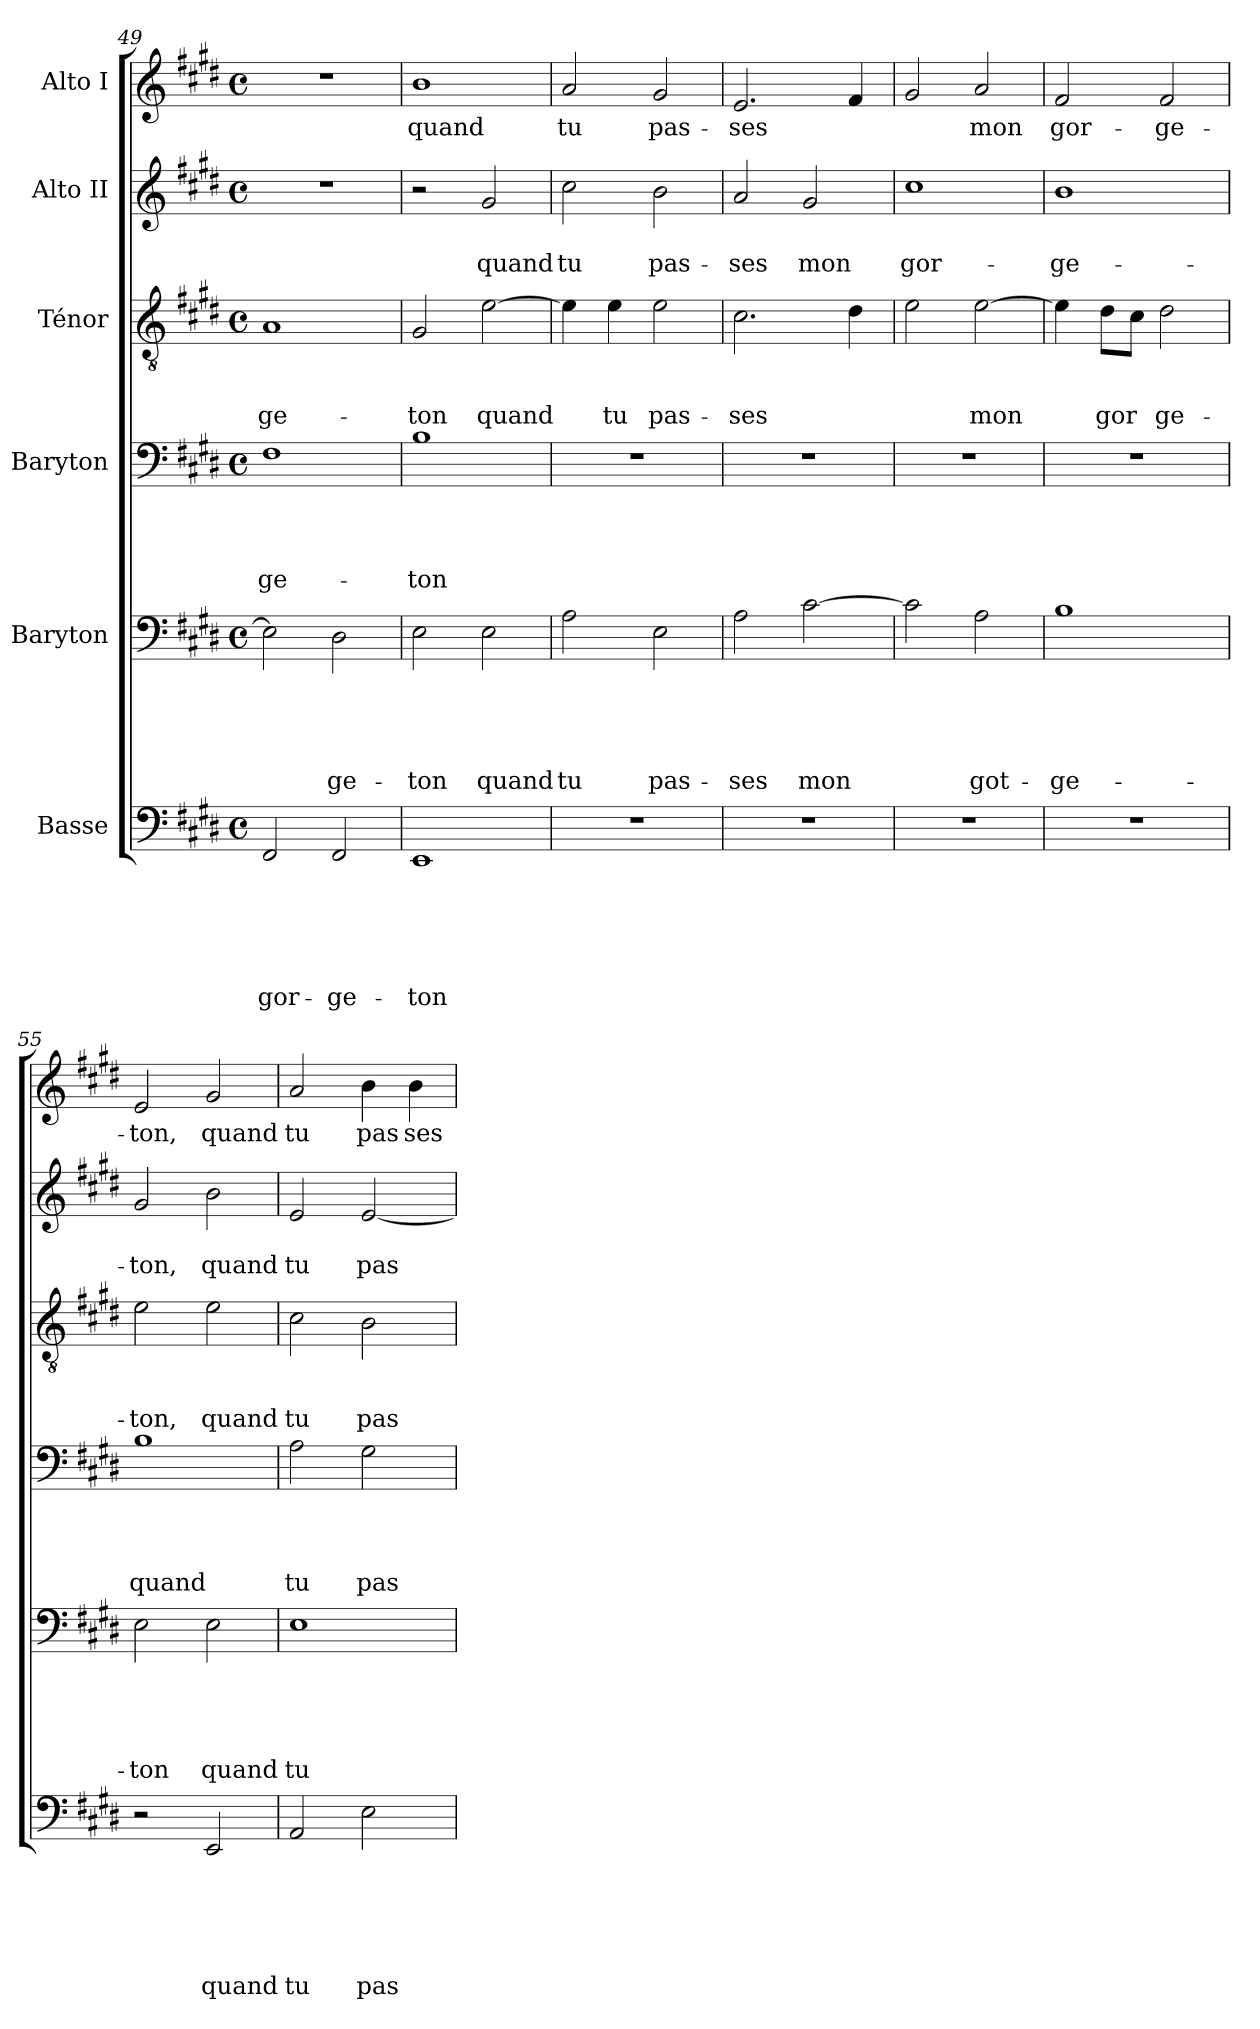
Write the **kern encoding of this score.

**kern	**text	**text	**text	**text	**text	**text	**kern	**text	**text	**text	**text	**text	**kern	**text	**text	**text	**text	**kern	**text	**text	**text	**kern	**text	**text	**kern	**text
*part6	*part6	*part6	*part6	*part6	*part6	*part6	*part5	*part5	*part5	*part5	*part5	*part5	*part4	*part4	*part4	*part4	*part4	*part3	*part3	*part3	*part3	*part2	*part2	*part2	*part1	*part1
*staff6	*staff6	*staff6	*staff6	*staff6	*staff6	*staff6	*staff5	*staff5	*staff5	*staff5	*staff5	*staff5	*staff4	*staff4	*staff4	*staff4	*staff4	*staff3	*staff3	*staff3	*staff3	*staff2	*staff2	*staff2	*staff1	*staff1
*I"Basse	*	*	*	*	*	*	*I"Baryton	*	*	*	*	*	*I"Baryton	*	*	*	*	*I"Ténor	*	*	*	*I"Alto II	*	*	*I"Alto I	*
!!LO:PB:g=z
*clefF4	*	*	*	*	*	*	*clefF4	*	*	*	*	*	*clefF4	*	*	*	*	*clefGv2	*	*	*	*clefG2	*	*	*clefG2	*
*k[f#c#g#d#]	*	*	*	*	*	*	*k[f#c#g#d#]	*	*	*	*	*	*k[f#c#g#d#]	*	*	*	*	*k[f#c#g#d#]	*	*	*	*k[f#c#g#d#]	*	*	*k[f#c#g#d#]	*
*E:	*	*	*	*	*	*	*E:	*	*	*	*	*	*E:	*	*	*	*	*E:	*	*	*	*E:	*	*	*E:	*
*M4/4	*	*	*	*	*	*	*M4/4	*	*	*	*	*	*M4/4	*	*	*	*	*M4/4	*	*	*	*M4/4	*	*	*M4/4	*
*met(c)	*	*	*	*	*	*	*met(c)	*	*	*	*	*	*met(c)	*	*	*	*	*met(c)	*	*	*	*met(c)	*	*	*met(c)	*
=49	=49	=49	=49	=49	=49	=49	=49	=49	=49	=49	=49	=49	=49	=49	=49	=49	=49	=49	=49	=49	=49	=49	=49	=49	=49	=49
!	!	!	!	!	!	!LO:LY:b	!	!	!	!	!	!	!	!	!	!	!LO:LY:b	!	!	!	!LO:LY:b	!	!	!	!	!
2FF#/	.	.	.	.	.	gor-	2E\]	.	.	.	.	.	1F#	.	.	.	-ge-	1A	.	.	-ge-	1r	.	.	1r	.
!	!	!	!	!	!	!LO:LY:b	!	!	!	!	!	!LO:LY:b	!	!	!	!	!	!	!	!	!	!	!	!	!	!
2FF#/	.	.	.	.	.	-ge-	2D#\	.	.	.	.	-ge-	.	.	.	.	.	.	.	.	.	.	.	.	.	.
=50	=50	=50	=50	=50	=50	=50	=50	=50	=50	=50	=50	=50	=50	=50	=50	=50	=50	=50	=50	=50	=50	=50	=50	=50	=50	=50
!	!	!	!	!	!	!LO:LY:b	!	!	!	!	!	!LO:LY:b	!	!	!	!	!LO:LY:b	!	!	!	!LO:LY:b	!	!	!	!	!LO:LY:b
1EE	.	.	.	.	.	-ton	2E\	.	.	.	.	-ton	1B	.	.	.	-ton	2G#/	.	.	-ton	2r	.	.	1b	quand
!	!	!	!	!	!	!	!	!	!	!	!	!LO:LY:b	!	!	!	!	!	!	!	!	!LO:LY:b	!	!	!LO:LY:b	!	!
.	.	.	.	.	.	.	2E\	.	.	.	.	quand	.	.	.	.	.	[>2e\	.	.	quand	2g#/	.	quand	.	.
=51	=51	=51	=51	=51	=51	=51	=51	=51	=51	=51	=51	=51	=51	=51	=51	=51	=51	=51	=51	=51	=51	=51	=51	=51	=51	=51
!	!	!	!	!	!	!	!	!	!	!	!	!LO:LY:b	!	!	!	!	!	!	!	!	!	!	!	!LO:LY:b	!	!LO:LY:b
1r	.	.	.	.	.	.	2A\	.	.	.	.	tu	1r	.	.	.	.	4e\]	.	.	.	2cc#\	.	tu	2a/	tu
!	!	!	!	!	!	!	!	!	!	!	!	!	!	!	!	!	!	!	!	!	!LO:LY:b	!	!	!	!	!
.	.	.	.	.	.	.	.	.	.	.	.	.	.	.	.	.	.	4e\	.	.	tu	.	.	.	.	.
!	!	!	!	!	!	!	!	!	!	!	!	!LO:LY:b	!	!	!	!	!	!	!	!	!LO:LY:b	!	!	!LO:LY:b	!	!LO:LY:b
.	.	.	.	.	.	.	2E\	.	.	.	.	pas-	.	.	.	.	.	2e\	.	.	pas-	2b\	.	pas-	2g#/	pas-
=52	=52	=52	=52	=52	=52	=52	=52	=52	=52	=52	=52	=52	=52	=52	=52	=52	=52	=52	=52	=52	=52	=52	=52	=52	=52	=52
!	!	!	!	!	!	!	!	!	!	!	!	!LO:LY:b	!	!	!	!	!	!	!	!	!LO:LY:b	!	!	!LO:LY:b	!	!LO:LY:b
1r	.	.	.	.	.	.	2A\	.	.	.	.	-ses	1r	.	.	.	.	2.c#\	.	.	-ses	2a/	.	-ses	2.e/	-ses
!	!	!	!	!	!	!	!	!	!	!	!	!LO:LY:b	!	!	!	!	!	!	!	!	!	!	!	!LO:LY:b	!	!
.	.	.	.	.	.	.	[>2c#\	.	.	.	.	mon	.	.	.	.	.	.	.	.	.	2g#/	.	mon	.	.
.	.	.	.	.	.	.	.	.	.	.	.	.	.	.	.	.	.	4d#\	.	.	.	.	.	.	4f#/	.
=53	=53	=53	=53	=53	=53	=53	=53	=53	=53	=53	=53	=53	=53	=53	=53	=53	=53	=53	=53	=53	=53	=53	=53	=53	=53	=53
!	!	!	!	!	!	!	!	!	!	!	!	!	!	!	!	!	!	!	!	!	!	!	!	!LO:LY:b	!	!
1r	.	.	.	.	.	.	2c#\]	.	.	.	.	.	1r	.	.	.	.	2e\	.	.	.	1cc#	.	gor-	2g#/	.
!	!	!	!	!	!	!	!	!	!	!	!	!LO:LY:b	!	!	!	!	!	!	!	!	!LO:LY:b	!	!	!	!	!LO:LY:b
.	.	.	.	.	.	.	2A\	.	.	.	.	got-	.	.	.	.	.	[>2e\	.	.	mon	.	.	.	2a/	mon
=54	=54	=54	=54	=54	=54	=54	=54	=54	=54	=54	=54	=54	=54	=54	=54	=54	=54	=54	=54	=54	=54	=54	=54	=54	=54	=54
!	!	!	!	!	!	!	!	!	!	!	!	!LO:LY:b	!	!	!	!	!	!	!	!	!	!	!	!LO:LY:b	!	!LO:LY:b
1r	.	.	.	.	.	.	1B	.	.	.	.	-ge-	1r	.	.	.	.	4e\]	.	.	.	1b	.	-ge-	2f#/	gor-
!	!	!	!	!	!	!	!	!	!	!	!	!	!	!	!	!	!	!	!	!	!LO:LY:b	!	!	!	!	!
.	.	.	.	.	.	.	.	.	.	.	.	.	.	.	.	.	.	8d#\L	.	.	gor	.	.	.	.	.
.	.	.	.	.	.	.	.	.	.	.	.	.	.	.	.	.	.	8c#\J	.	.	.	.	.	.	.	.
!	!	!	!	!	!	!	!	!	!	!	!	!	!	!	!	!	!	!	!	!	!LO:LY:b	!	!	!	!	!LO:LY:b
.	.	.	.	.	.	.	.	.	.	.	.	.	.	.	.	.	.	2d#\	.	.	ge-	.	.	.	2f#/	-ge-
!!LO:LB:g=z
=55	=55	=55	=55	=55	=55	=55	=55	=55	=55	=55	=55	=55	=55	=55	=55	=55	=55	=55	=55	=55	=55	=55	=55	=55	=55	=55
!	!	!	!	!	!	!	!	!	!	!	!	!LO:LY:b	!	!	!	!	!LO:LY:b	!	!	!	!LO:LY:b	!	!	!LO:LY:b	!	!LO:LY:b
2r	.	.	.	.	.	.	2E\	.	.	.	.	-ton	1B	.	.	.	quand	2e\	.	.	-ton,	2g#/	.	-ton,	2e/	-ton,
!	!	!	!	!	!	!LO:LY:b	!	!	!	!	!	!LO:LY:b	!	!	!	!	!	!	!	!	!LO:LY:b	!	!	!LO:LY:b	!	!LO:LY:b
2EE/	.	.	.	.	.	quand	2E\	.	.	.	.	quand	.	.	.	.	.	2e\	.	.	quand	2b\	.	quand	2g#/	quand
=56	=56	=56	=56	=56	=56	=56	=56	=56	=56	=56	=56	=56	=56	=56	=56	=56	=56	=56	=56	=56	=56	=56	=56	=56	=56	=56
!	!	!	!	!	!	!LO:LY:b	!	!	!	!	!	!LO:LY:b	!	!	!	!	!LO:LY:b	!	!	!	!LO:LY:b	!	!	!LO:LY:b	!	!LO:LY:b
2AA/	.	.	.	.	.	tu	1E	.	.	.	.	tu	2A\	.	.	.	tu	2c#\	.	.	tu	2e/	.	tu	2a/	tu
!	!	!	!	!	!	!LO:LY:b	!	!	!	!	!	!	!	!	!	!	!LO:LY:b	!	!	!	!LO:LY:b	!	!	!LO:LY:b	!	!LO:LY:b
2E\	.	.	.	.	.	pas-	.	.	.	.	.	.	2G#\	.	.	.	pas-	2B\	.	.	pas-	[<2e/	.	pas	4b\	pas
!	!	!	!	!	!	!	!	!	!	!	!	!	!	!	!	!	!	!	!	!	!	!	!	!	!	!LO:LY:b
.	.	.	.	.	.	.	.	.	.	.	.	.	.	.	.	.	.	.	.	.	.	.	.	.	4b\	ses-
=	=	=	=	=	=	=	=	=	=	=	=	=	=	=	=	=	=	=	=	=	=	=	=	=	=	=
*-	*-	*-	*-	*-	*-	*-	*-	*-	*-	*-	*-	*-	*-	*-	*-	*-	*-	*-	*-	*-	*-	*-	*-	*-	*-	*-
